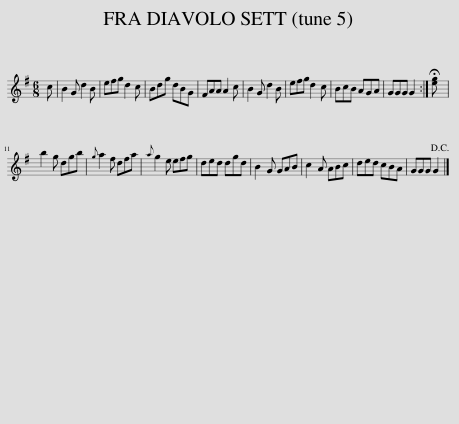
X:1
L:1/8
M:6/8
I:linebreak $
K:G
V:1 treble
V:1
 c | B2 G d2 B | efg d2 c | Bdg dBG | FAA A2 c | %5
 B2 G d2 B | efg d2 c | BcB AGA | GGG G2 :| !fermata![eg] |$ %10
 b2 g dgb |{g} a2 f dfa |{a} g2 e efg | ded dgd | B2 G GAB | %15
 c2 A ABc | ded cBA | GGG G2!D.C.! |] %18
